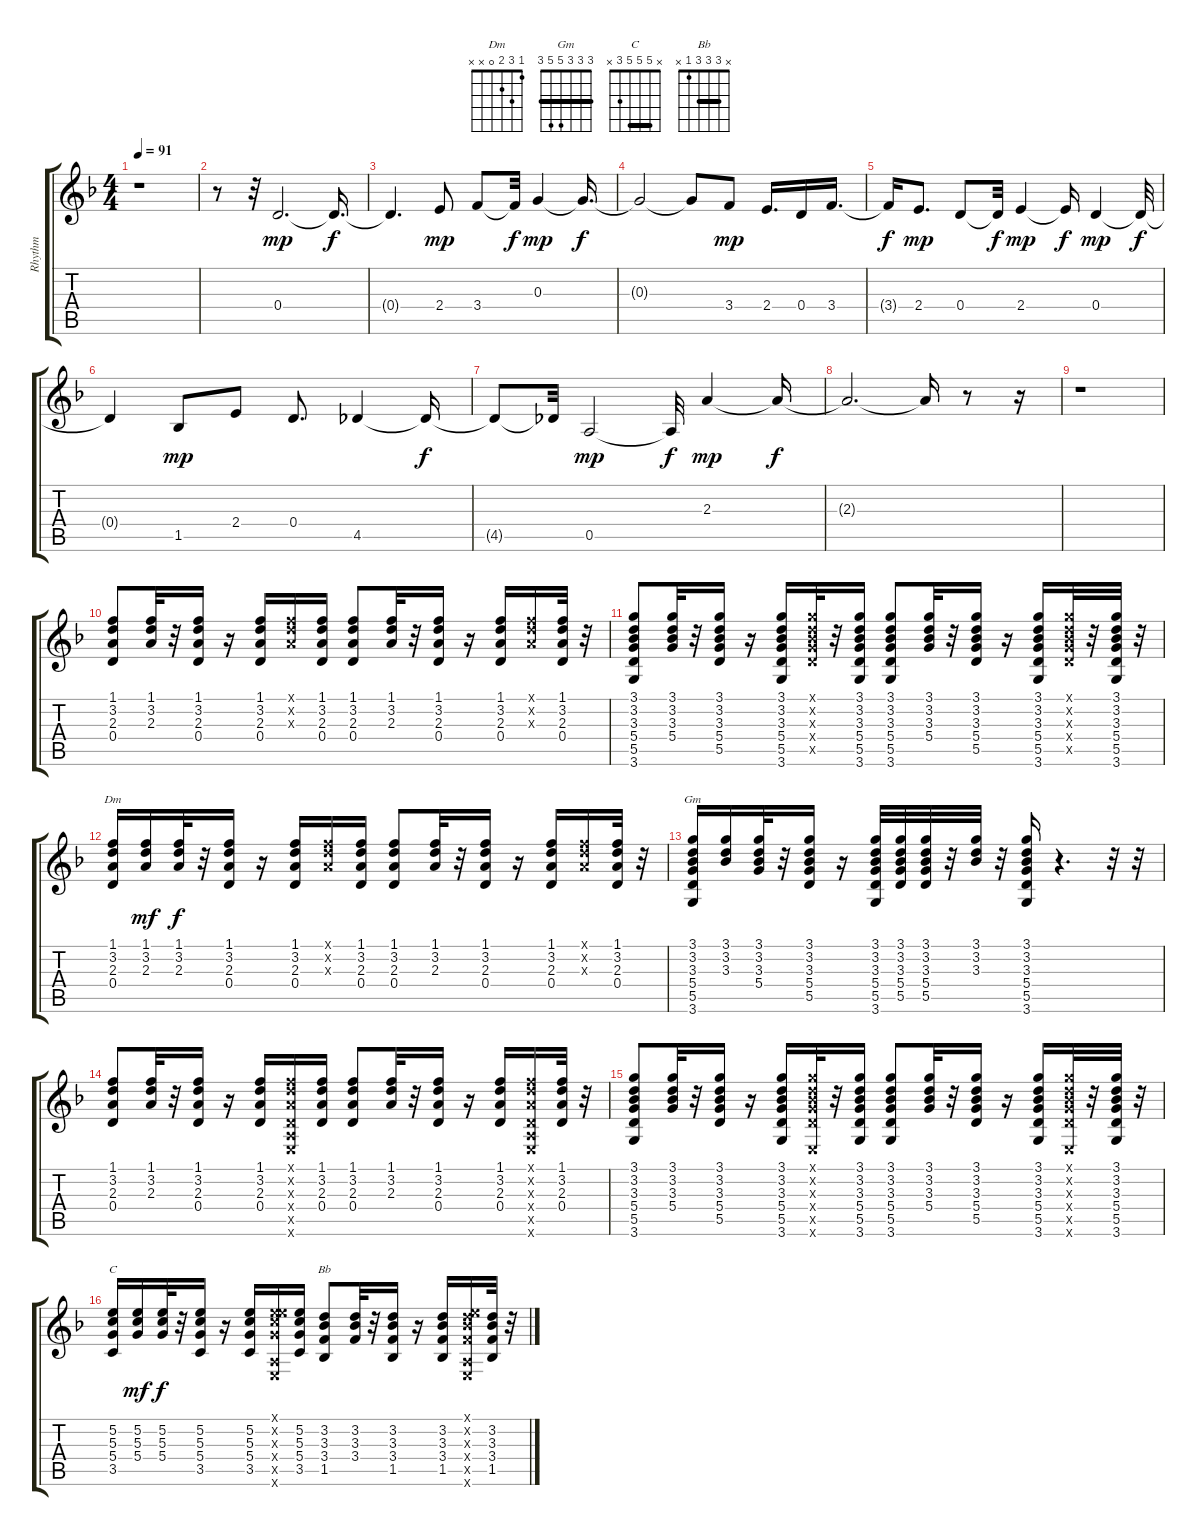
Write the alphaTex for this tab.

\track ("Rhythm" "Rhythm") {instrument acousticguitarnylon}
\staff {score tabs}
\tuning (E4 B3 G3 D3 A2 E2) {hide}
\chord ("Dm" 1 3 2 0 x x)
\chord ("Gm" 3 3 3 5 5 3) {barre 3}
\chord ("C" x 5 5 5 3 x) {barre 5}
\chord ("Bb" x 3 3 3 1 x) {barre 3}
\ts (4 4)
\tempo 91
\clef g2
\ks dminor
r.1{dy mp volume 10 instrument contrabass} |
r.8 r.32 0.4.2{d} 0.4{t}.16{d dy f} |
0.4{t}.4{d} 2.4.8{dy mp} 3.4.8 3.4{t}.32{dy f} 0.3.4{dy mp} 0.3{t}.16{d dy f} |
0.3{t}.2 0.3{t}.8 3.4.8{dy mp} 2.4.16{d} 0.4.16 3.4.16{d} |
3.4{t}.16{dy f} 2.4.8{d dy mp} 0.4.8 0.4{t}.32{dy f} 2.4.4{dy mp} 2.4{t}.16{dy f} 0.4.4{dy mp} 0.4{t}.32{dy f} |
0.4{t}.4 1.5.8{dy mp} 2.4.8 0.4.8{d} 4.5.4 4.5{t}.16{dy f} |
4.5{t}.8 4.5{t}.32 0.5.2{dy mp} 0.5{t}.32{dy f} 2.3.4{dy mp} 2.3{t}.16{dy f} |
2.3{t}.2{d volume 0} 2.3{t}.16 r.8 r.16 |
r.1 |
(1.1 3.2 2.3 0.4).8{volume 12 instrument acousticguitarnylon} (1.1 3.2 2.3).32 r.32 (1.1 3.2 2.3 0.4).16 r.16 (1.1 3.2 2.3 0.4).16 (1.1{x} 3.2{x} 2.3{x}).16 (1.1 3.2 2.3 0.4).16 (1.1 3.2 2.3 0.4).8 (1.1 3.2 2.3).32 r.32 (1.1 3.2 2.3 0.4).16 r.16 (1.1 3.2 2.3 0.4).16 (1.1{x} 3.2{x} 2.3{x}).16 (1.1 3.2 2.3 0.4).32 r.32 |
(3.1 3.2 3.3 5.4 5.5 3.6).8 (3.1 3.2 3.3 5.4).32 r.32 (3.1 3.2 3.3 5.4 5.5).16 r.16 (3.1 3.2 3.3 5.4 5.5 3.6).16 (3.1{x} 3.2{x} 3.3{x} 5.4{x} 5.5{x}).32 r.32 (3.1 3.2 3.3 5.4 5.5 3.6).16 (3.1 3.2 3.3 5.4 5.5 3.6).8 (3.1 3.2 3.3 5.4).32 r.32 (3.1 3.2 3.3 5.4 5.5).16 r.16 (3.1 3.2 3.3 5.4 5.5 3.6).16 (3.1{x} 3.2{x} 3.3{x} 5.4{x} 5.5{x}).32 r.32 (3.1 3.2 3.3 5.4 5.5 3.6).32 r.32 |
(1.1 3.2 2.3 0.4).16{ch "Dm"} (1.1 3.2 2.3).16{dy mf} (1.1 3.2 2.3).32{dy f} r.32 (1.1 3.2 2.3 0.4).16 r.16 (1.1 3.2 2.3 0.4).16 (1.1{x} 3.2{x} 2.3{x}).16 (1.1 3.2 2.3 0.4).16 (1.1 3.2 2.3 0.4).8 (1.1 3.2 2.3).32 r.32 (1.1 3.2 2.3 0.4).16 r.16 (1.1 3.2 2.3 0.4).16 (1.1{x} 3.2{x} 2.3{x}).16 (1.1 3.2 2.3 0.4).32 r.32 |
(3.1 3.2 3.3 5.4 5.5 3.6).16{ch "Gm"} (3.1 3.2 3.3).16 (3.1 3.2 3.3 5.4).32 r.32 (3.1 3.2 3.3 5.4 5.5).16 r.16 (3.1 3.2 3.3 5.4 5.5 3.6).32 (3.1 3.2 3.3 5.4 5.5).32 (3.1 3.2 3.3 5.4 5.5).32 r.32 (3.1 3.2 3.3).32 r.32 (3.1 3.2 3.3 5.4 5.5 3.6).16 r.4{d} r.32 r.32 |
(1.1 3.2 2.3 0.4).8 (1.1 3.2 2.3).32 r.32 (1.1 3.2 2.3 0.4).16 r.16 (1.1 3.2 2.3 0.4).16 (1.1{x} 3.2{x} 2.3{x} 0.4{x} 0.5{x} 0.6{x}).16 (1.1 3.2 2.3 0.4).16 (1.1 3.2 2.3 0.4).8 (1.1 3.2 2.3).32 r.32 (1.1 3.2 2.3 0.4).16 r.16 (1.1 3.2 2.3 0.4).16 (1.1{x} 3.2{x} 2.3{x} 0.4{x} 0.5{x} 0.6{x}).16 (1.1 3.2 2.3 0.4).32 r.32 |
(3.1 3.2 3.3 5.4 5.5 3.6).8 (3.1 3.2 3.3 5.4).32 r.32 (3.1 3.2 3.3 5.4 5.5).16 r.16 (3.1 3.2 3.3 5.4 5.5 3.6).16 (3.1{x} 3.2{x} 3.3{x} 5.4{x} 5.5{x} 0.6{x}).32 r.32 (3.1 3.2 3.3 5.4 5.5 3.6).16 (3.1 3.2 3.3 5.4 5.5 3.6).8 (3.1 3.2 3.3 5.4).32 r.32 (3.1 3.2 3.3 5.4 5.5).16 r.16 (3.1 3.2 3.3 5.4 5.5 3.6).16 (3.1{x} 3.2{x} 3.3{x} 5.4{x} 5.5{x} 0.6{x}).32 r.32 (3.1 3.2 3.3 5.4 5.5 3.6).32 r.32 |
(5.2 5.3 5.4 3.5).16{ch "C"} (5.2 5.3 5.4).16{dy mf} (5.2 5.3 5.4).32{dy f} r.32 (5.2 5.3 5.4 3.5).16 r.16 (5.2 5.3 5.4 3.5).16 (0.1{x} 5.2{x} 5.3{x} 5.4{x} 0.5{x} 0.6{x}).16 (5.2 5.3 5.4 3.5).16 (3.2 3.3 3.4 1.5).8{ch "Bb"} (3.2 3.3 3.4).32 r.32 (3.2 3.3 3.4 1.5).16 r.16 (3.2 3.3 3.4 1.5).16 (0.1{x} 3.2{x} 3.3{x} 3.4{x} 0.5{x} 0.6{x}).16 (3.2 3.3 3.4 1.5).32 r.32
